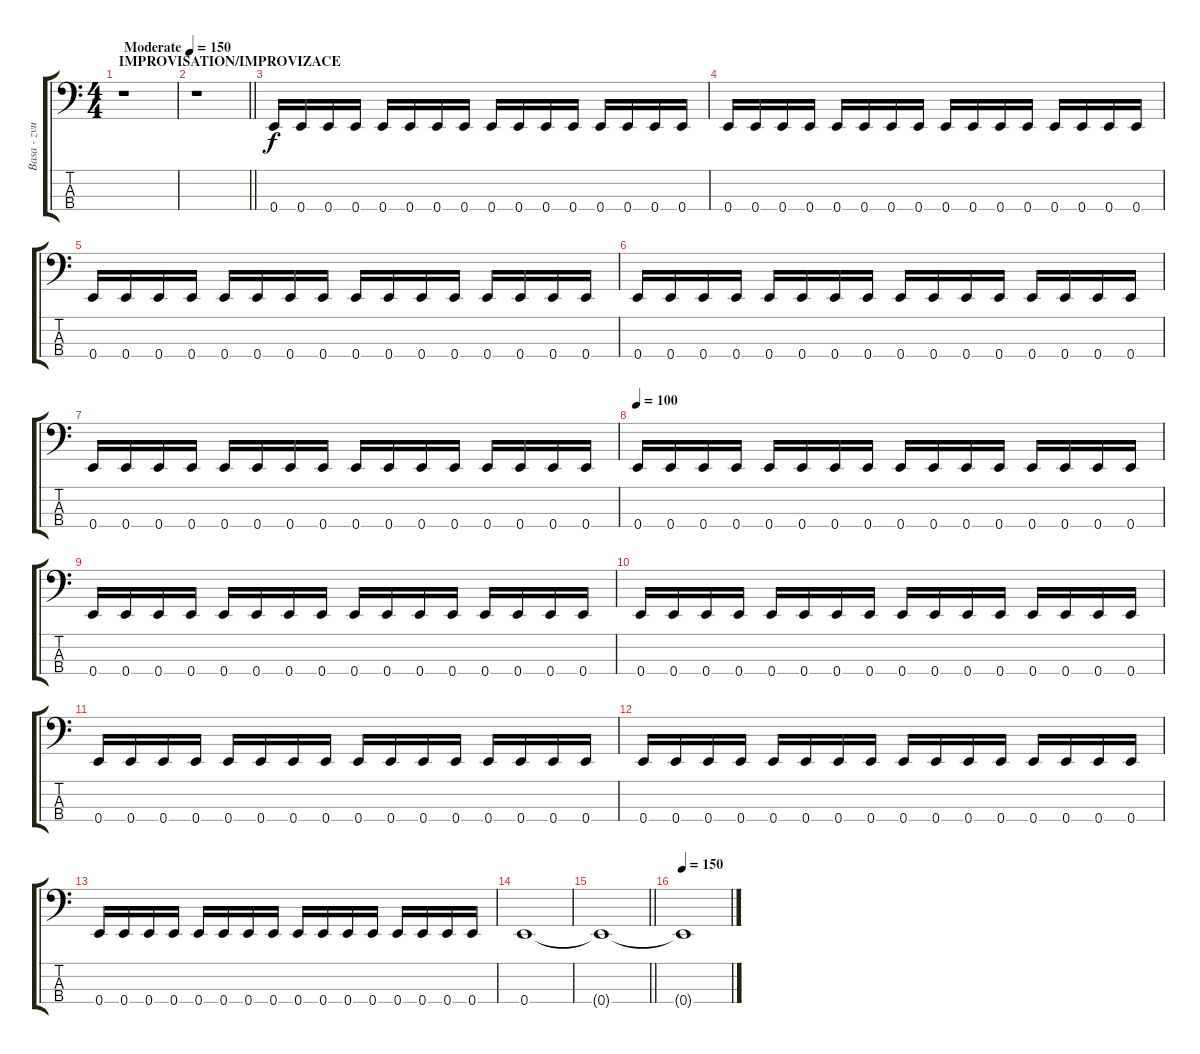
\track ("Basa - zvuk" "Basa - zvu") {instrument slapbass1}
\staff {score tabs}
\tuning (G2 D2 A1 E1) {hide}
\ts (4 4)
\section ("" "IMPROVISATION/IMPROVIZACE")
\tempo (150 "Moderate")
\clef f4
\ks c
r.1{dy f instrument slapbass1} |
\barLineRight lightlight
r.1 |
\section ("" "")
0.4.16 0.4.16 0.4.16 0.4.16 0.4.16 0.4.16 0.4.16 0.4.16 0.4.16 0.4.16 0.4.16 0.4.16 0.4.16 0.4.16 0.4.16 0.4.16 |
0.4.16 0.4.16 0.4.16 0.4.16 0.4.16 0.4.16 0.4.16 0.4.16 0.4.16 0.4.16 0.4.16 0.4.16 0.4.16 0.4.16 0.4.16 0.4.16 |
0.4.16 0.4.16 0.4.16 0.4.16 0.4.16 0.4.16 0.4.16 0.4.16 0.4.16 0.4.16 0.4.16 0.4.16 0.4.16 0.4.16 0.4.16 0.4.16 |
0.4.16 0.4.16 0.4.16 0.4.16 0.4.16 0.4.16 0.4.16 0.4.16 0.4.16 0.4.16 0.4.16 0.4.16 0.4.16 0.4.16 0.4.16 0.4.16 |
0.4.16 0.4.16 0.4.16 0.4.16 0.4.16 0.4.16 0.4.16 0.4.16 0.4.16 0.4.16 0.4.16 0.4.16 0.4.16 0.4.16 0.4.16 0.4.16 |
\tempo 100
0.4.16 0.4.16 0.4.16 0.4.16 0.4.16 0.4.16 0.4.16 0.4.16 0.4.16 0.4.16 0.4.16 0.4.16 0.4.16 0.4.16 0.4.16 0.4.16 |
0.4.16 0.4.16 0.4.16 0.4.16 0.4.16 0.4.16 0.4.16 0.4.16 0.4.16 0.4.16 0.4.16 0.4.16 0.4.16 0.4.16 0.4.16 0.4.16 |
0.4.16 0.4.16 0.4.16 0.4.16 0.4.16 0.4.16 0.4.16 0.4.16 0.4.16 0.4.16 0.4.16 0.4.16 0.4.16 0.4.16 0.4.16 0.4.16 |
0.4.16 0.4.16 0.4.16 0.4.16 0.4.16 0.4.16 0.4.16 0.4.16 0.4.16 0.4.16 0.4.16 0.4.16 0.4.16 0.4.16 0.4.16 0.4.16 |
0.4.16 0.4.16 0.4.16 0.4.16 0.4.16 0.4.16 0.4.16 0.4.16 0.4.16 0.4.16 0.4.16 0.4.16 0.4.16 0.4.16 0.4.16 0.4.16 |
0.4.16 0.4.16 0.4.16 0.4.16 0.4.16 0.4.16 0.4.16 0.4.16 0.4.16 0.4.16 0.4.16 0.4.16 0.4.16 0.4.16 0.4.16 0.4.16 |
0.4.1 |
\barLineRight lightlight
0.4{t}.1 |
\section ("" "")
\tempo 150
0.4{t}.1{volume 0}
